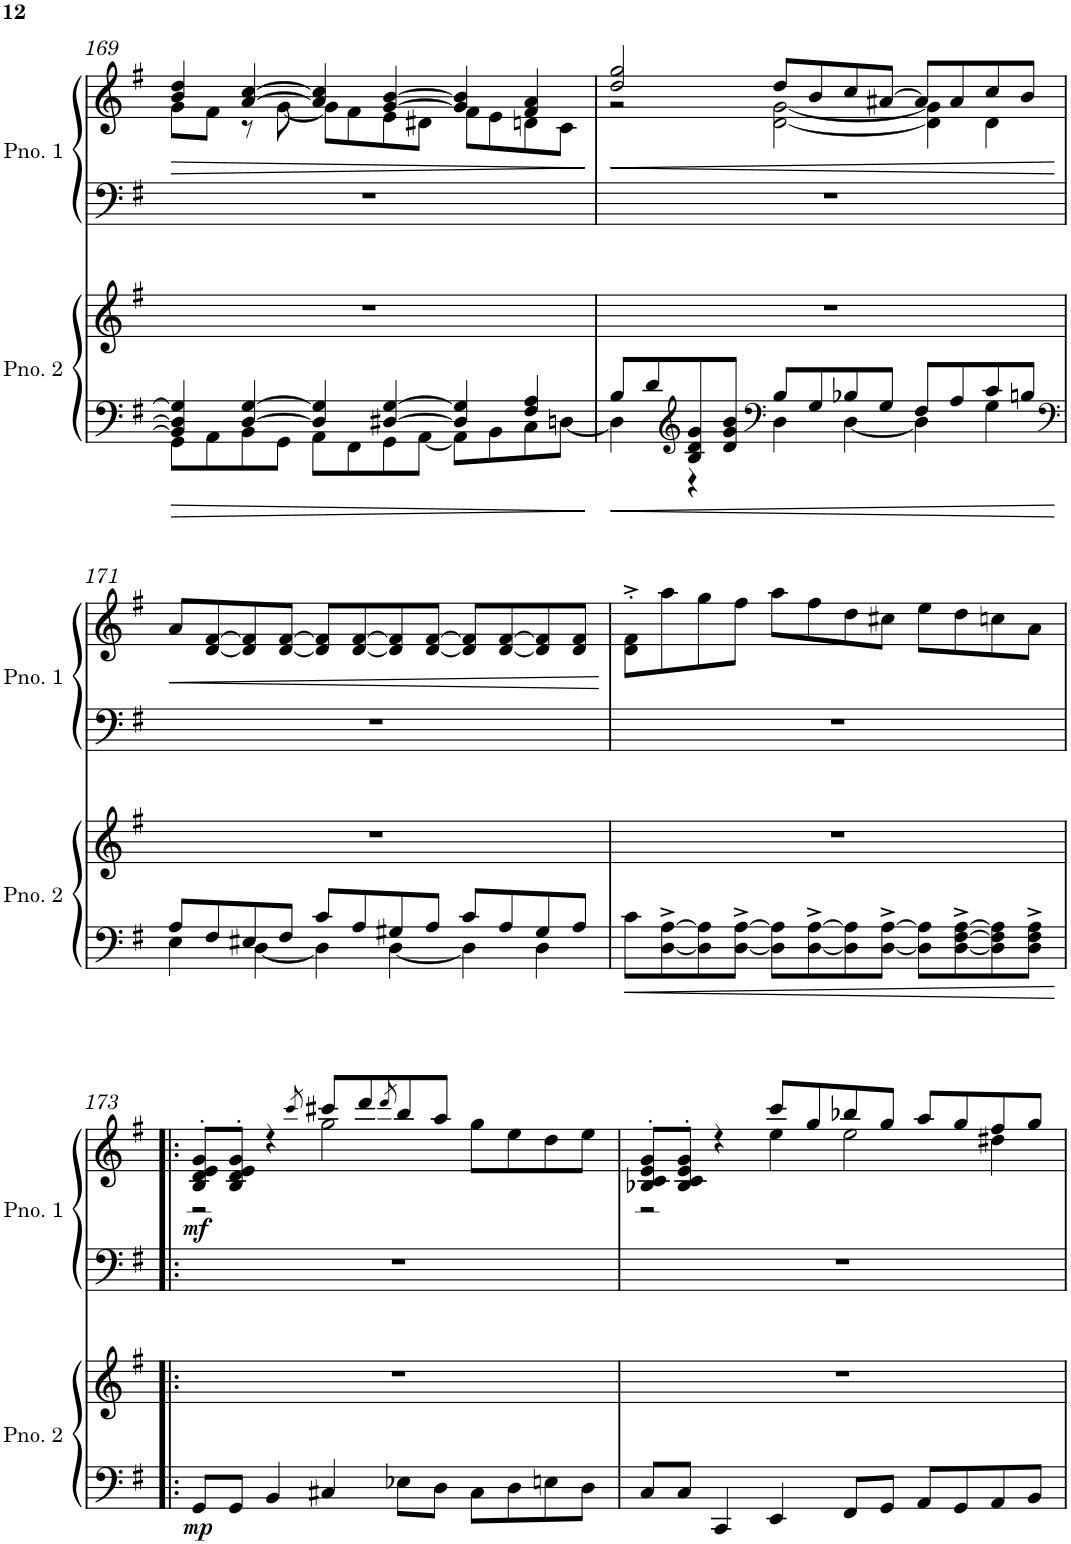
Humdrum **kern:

**kern	**kern	**dynam	**kern	**kern	**dynam
*part2	*part2	*part2	*part1	*part1	*part1
*staff4	*staff3	*staff3/4	*staff2	*staff1	*staff1/2
*I"Piano 2	*	*	*I"Piano 1	*	*
*I'Pno. 2	*	*	*I'Pno. 1	*	*
!!LO:PB:g=z
*clefF4	*clefG2	*	*clefF4	*clefG2	*
*k[f#]	*k[f#]	*	*k[f#]	*k[f#]	*
*M3/2	*M3/2	*	*M3/2	*M3/2	*
=169	=169	=169	=169	=169	=169
*^	*	*	*	*	*
!	!	!	!	!	!	!LO:HP:b
*	*	*	*	*	*^	*
4BB/] 4D/] 4G/]	8GG\L	1.r	.	1.r	4b/ 4dd/	8g\L	>
.	8AA\	.	.	.	.	8f#\J	.
[4D/ [4G/	8BB\	.	.	.	[4a/ [4cc/	8r	.
.	8GG\J	.	.	.	.	[8g\	.
4D/] 4G/]	8AA\L	.	.	.	4a/] 4cc/]	8g\L]	.
.	8FF#\	.	.	.	.	8f#\	.
[4D#X/ [4G/	8GG\	.	.	.	[4g/ [4b/	8e\	.
.	[8AA\J	.	.	.	.	8d#X\J	.
4D#/] 4G/]	8AA\L]	.	.	.	4g/] 4b/]	8f#\L	.
.	8BB\	.	.	.	.	8e\	.
4F#/ 4A/	8C\	.	.	.	4f#/ 4a/	8dn\	.
.	[8Dn\J	.	.	.	.	8c\J	.
*v	*v	*	*	*	*v	*v	*
.	.	.	.	.	]
=170	=170	=170	=170	=170	=170
*^	*	*	*	*	*
!	!	!	!	!	!	!LO:HP:b
*	*	*	*	*	*^	*
8B/L	4D\]	1.r	.	1.r	2dd/ 2gg/	2r	<
8d/	.	.	.	.	.	.	.
*clefG2	*	*	*	*	*	*	*
8B/ 8d/ 8g/	4r	.	.	.	.	.	.
8d/ 8g/ 8b/J	.	.	.	.	.	.	.
*clefF4	*	*	*	*	*	*	*
8B/L	4D\	.	.	.	8dd/L	[2d\ [2g\	.
8G/	.	.	.	.	8b/	.	.
8B-X/	[4D\	.	.	.	8cc/	.	.
8G/J	.	.	.	.	[8a#X/J	.	.
8F#/L	4D\]	.	.	.	8a#/L]	4d\] 4g\]	.
8A/	.	.	.	.	8a#/	.	.
8c/	4G\	.	.	.	8cc/	4d\	.
8Bn/J	.	.	.	.	8b/J	.	.
*v	*v	*	*	*	*v	*v	*
.	.	.	.	.	[
!!LO:LB:g=z
=171	=171	=171	=171	=171	=171
*clefF4	*	*	*	*	*
*^	*	*	*	*	*
!	!	!	!	!	!	!LO:HP:b
8A/L	4E\	1.r	.	1.r	8a/L	<
8F#/	.	.	.	.	[8d/ [8f#/	.
8E#X/	[4D\	.	.	.	8d/] 8f#/]	.
8F#/J	.	.	.	.	[8d/ [8f#/J	.
8c/L	4D\]	.	.	.	8d/] 8f#/]L	.
8A/	.	.	.	.	[8d/ [8f#/	.
8G#X/	[4D\	.	.	.	8d/] 8f#/]	.
8A/J	.	.	.	.	[8d/ [8f#/J	.
8c/L	4D\]	.	.	.	8d/] 8f#/]L	.
8A/	.	.	.	.	[8d/ [8f#/	.
8G#/	4D\	.	.	.	8d/] 8f#/]	.
8A/J	.	.	.	.	8d/ 8f#/J	.
*v	*v	*	*	*	*	*
.	.	.	.	.	[
=172	=172	=172	=172	=172	=172
8c\L	1.r	.	1.r	8d\^' 8f#\^'L	.
[8D\^ [8A\^	.	.	.	8aa\	.
8D\] 8A\]	.	.	.	8gg\	.
[8D\^ [8A\^J	.	.	.	8ff#\J	.
8D\] 8A\]L	.	.	.	8aa\L	.
[8D\^ [8A\^	.	.	.	8ff#\	.
8D\] 8A\]	.	.	.	8dd\	.
[8D\^ [8A\^J	.	.	.	8cc#X\J	.
8D\] 8A\]L	.	.	.	8ee\L	.
[8D\^ [8F#\^ [8A\^	.	.	.	8dd\	.
8D\] 8F#\] 8A\]	.	.	.	8ccn\	.
8D\^ 8F#\^ 8A\^J	.	.	.	8a\J	.
!!LO:LB:g=z
=173!|:	=173!|:	=173!|:	=173!|:	=173!|:	=173!|:
*	*	*	*	*^	*
!	!	!LO:DY:b=2	!	!	!	!LO:DY:b
8GG/L	1.r	mp	1.r	8B/' 8d/' 8e/' 8g/'L	2r	mf
8GG/J	.	.	.	8B/' 8d/' 8e/' 8g/'J	.	.
4BB/	.	.	.	4r	.	.
.	.	.	.	8qccc/	.	.
4C#X/	.	.	.	8ccc#X/L	2gg\	.
.	.	.	.	8ddd/	.	.
.	.	.	.	8qddd/	.	.
8E-X\L	.	.	.	8bb/	.	.
8D\J	.	.	.	8aa/J	.	.
8C#\L	.	.	.	8gg\L	2ryy	.
8D\	.	.	.	8ee\	.	.
8En\	.	.	.	8dd\	.	.
8D\J	.	.	.	8ee\J	.	.
=174	=174	=174	=174	=174	=174	=174
8C/L	1.r	.	1.r	8B-X/' 8c/' 8e/' 8g/'L	2r	.
8C/J	.	.	.	8B-/' 8c/' 8e/' 8g/'J	.	.
4CC/	.	.	.	4r	.	.
4EE/	.	.	.	8ccc/L	4ee\	.
.	.	.	.	8gg/	.	.
8FF#/L	.	.	.	8bb-X/	2ee\	.
8GG/J	.	.	.	8gg/J	.	.
8AA/L	.	.	.	8aa/L	.	.
8GG/	.	.	.	8gg/	.	.
8AA/	.	.	.	8ff#/	4dd#X\	.
8BB/J	.	.	.	8gg/J	.	.
*	*	*	*	*v	*v	*
=	=	=	=	=	=
*-	*-	*-	*-	*-	*-
